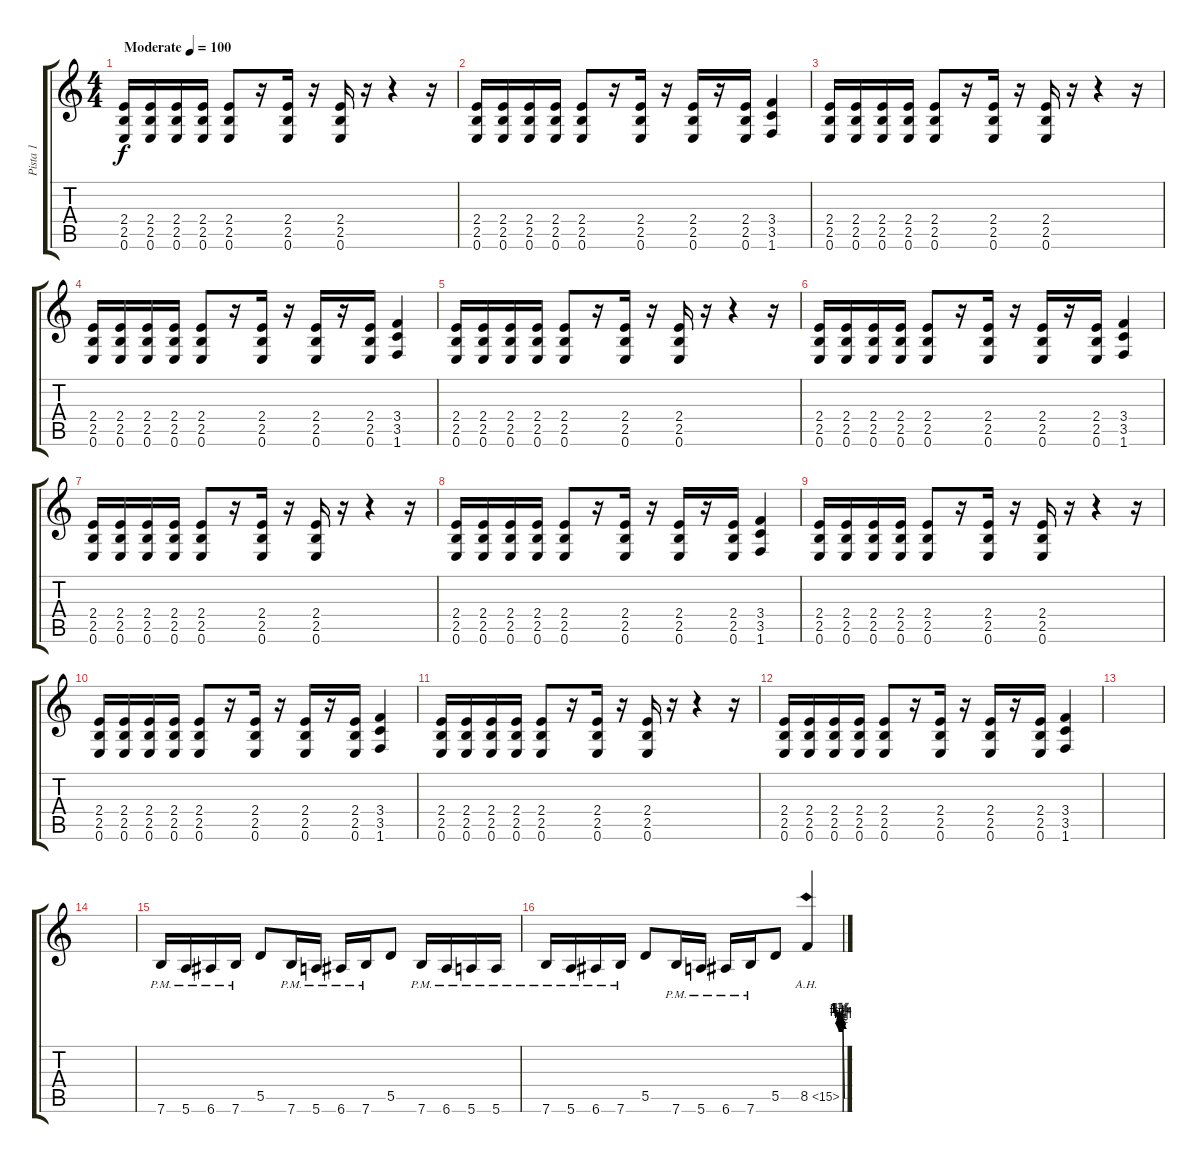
\track ("Pista 1" "Pista 1") {instrument distortionguitar}
\staff {score tabs}
\tuning (E4 B3 G3 D3 A2 E2) {hide}
\ts (4 4)
\tempo (100 "Moderate")
\clef g2
\ks c
(2.4 2.5 0.6).16{dy f instrument distortionguitar} (2.4 2.5 0.6).16 (2.4 2.5 0.6).16 (2.4 2.5 0.6).16 (2.4 2.5 0.6).8 r.16 (2.4 2.5 0.6).16 r.16 (2.4 2.5 0.6).16 r.16 r.4 r.16 |
(2.4 2.5 0.6).16 (2.4 2.5 0.6).16 (2.4 2.5 0.6).16 (2.4 2.5 0.6).16 (2.4 2.5 0.6).8 r.16 (2.4 2.5 0.6).16 r.16 (2.4 2.5 0.6).16 r.16 (2.4 2.5 0.6).16 (3.4 3.5 1.6).4 |
(2.4 2.5 0.6).16 (2.4 2.5 0.6).16 (2.4 2.5 0.6).16 (2.4 2.5 0.6).16 (2.4 2.5 0.6).8 r.16 (2.4 2.5 0.6).16 r.16 (2.4 2.5 0.6).16 r.16 r.4 r.16 |
(2.4 2.5 0.6).16 (2.4 2.5 0.6).16 (2.4 2.5 0.6).16 (2.4 2.5 0.6).16 (2.4 2.5 0.6).8 r.16 (2.4 2.5 0.6).16 r.16 (2.4 2.5 0.6).16 r.16 (2.4 2.5 0.6).16 (3.4 3.5 1.6).4 |
(2.4 2.5 0.6).16 (2.4 2.5 0.6).16 (2.4 2.5 0.6).16 (2.4 2.5 0.6).16 (2.4 2.5 0.6).8 r.16 (2.4 2.5 0.6).16 r.16 (2.4 2.5 0.6).16 r.16 r.4 r.16 |
(2.4 2.5 0.6).16 (2.4 2.5 0.6).16 (2.4 2.5 0.6).16 (2.4 2.5 0.6).16 (2.4 2.5 0.6).8 r.16 (2.4 2.5 0.6).16 r.16 (2.4 2.5 0.6).16 r.16 (2.4 2.5 0.6).16 (3.4 3.5 1.6).4 |
(2.4 2.5 0.6).16 (2.4 2.5 0.6).16 (2.4 2.5 0.6).16 (2.4 2.5 0.6).16 (2.4 2.5 0.6).8 r.16 (2.4 2.5 0.6).16 r.16 (2.4 2.5 0.6).16 r.16 r.4 r.16 |
(2.4 2.5 0.6).16 (2.4 2.5 0.6).16 (2.4 2.5 0.6).16 (2.4 2.5 0.6).16 (2.4 2.5 0.6).8 r.16 (2.4 2.5 0.6).16 r.16 (2.4 2.5 0.6).16 r.16 (2.4 2.5 0.6).16 (3.4 3.5 1.6).4 |
(2.4 2.5 0.6).16 (2.4 2.5 0.6).16 (2.4 2.5 0.6).16 (2.4 2.5 0.6).16 (2.4 2.5 0.6).8 r.16 (2.4 2.5 0.6).16 r.16 (2.4 2.5 0.6).16 r.16 r.4 r.16 |
(2.4 2.5 0.6).16 (2.4 2.5 0.6).16 (2.4 2.5 0.6).16 (2.4 2.5 0.6).16 (2.4 2.5 0.6).8 r.16 (2.4 2.5 0.6).16 r.16 (2.4 2.5 0.6).16 r.16 (2.4 2.5 0.6).16 (3.4 3.5 1.6).4 |
(2.4 2.5 0.6).16 (2.4 2.5 0.6).16 (2.4 2.5 0.6).16 (2.4 2.5 0.6).16 (2.4 2.5 0.6).8 r.16 (2.4 2.5 0.6).16 r.16 (2.4 2.5 0.6).16 r.16 r.4 r.16 |
(2.4 2.5 0.6).16 (2.4 2.5 0.6).16 (2.4 2.5 0.6).16 (2.4 2.5 0.6).16 (2.4 2.5 0.6).8 r.16 (2.4 2.5 0.6).16 r.16 (2.4 2.5 0.6).16 r.16 (2.4 2.5 0.6).16 (3.4 3.5 1.6).4 |
|
|
7.6{pm}.16 5.6{pm}.16 6.6{pm}.16 7.6{pm}.16 5.5.8 7.6{pm}.16 5.6{pm}.16 6.6{pm}.16 7.6{pm}.16 5.5.8 7.6{pm}.16 6.6{pm}.16 5.6{pm}.16 5.6{pm}.16 |
7.6{pm}.16 5.6{pm}.16 6.6{pm}.16 7.6{pm}.16 5.5.8 7.6{pm}.16 5.6{pm}.16 6.6{pm}.16 7.6{pm}.16 5.5.8 8.5{be (custom 0 0 15 4 20 2 25 5 29 2 35 5 39 2 45 5 50 2 55 5 60 4) ah 7}.4
